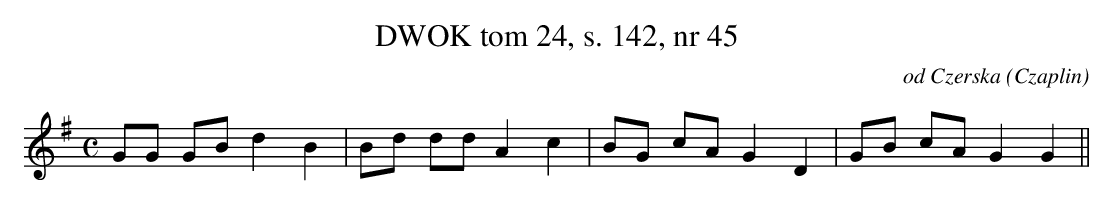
X:1
T: DWOK tom 24, s. 142, nr 45
O: od Czerska (Czaplin)
L: 1/16
M: C
K: G
G2G2 G2B2 d4 B4 | B2d2 d2d2 A4 c4 | B2G2 c2A2 G4 D4 | G2B2 c2A2 G4 G4 ||
